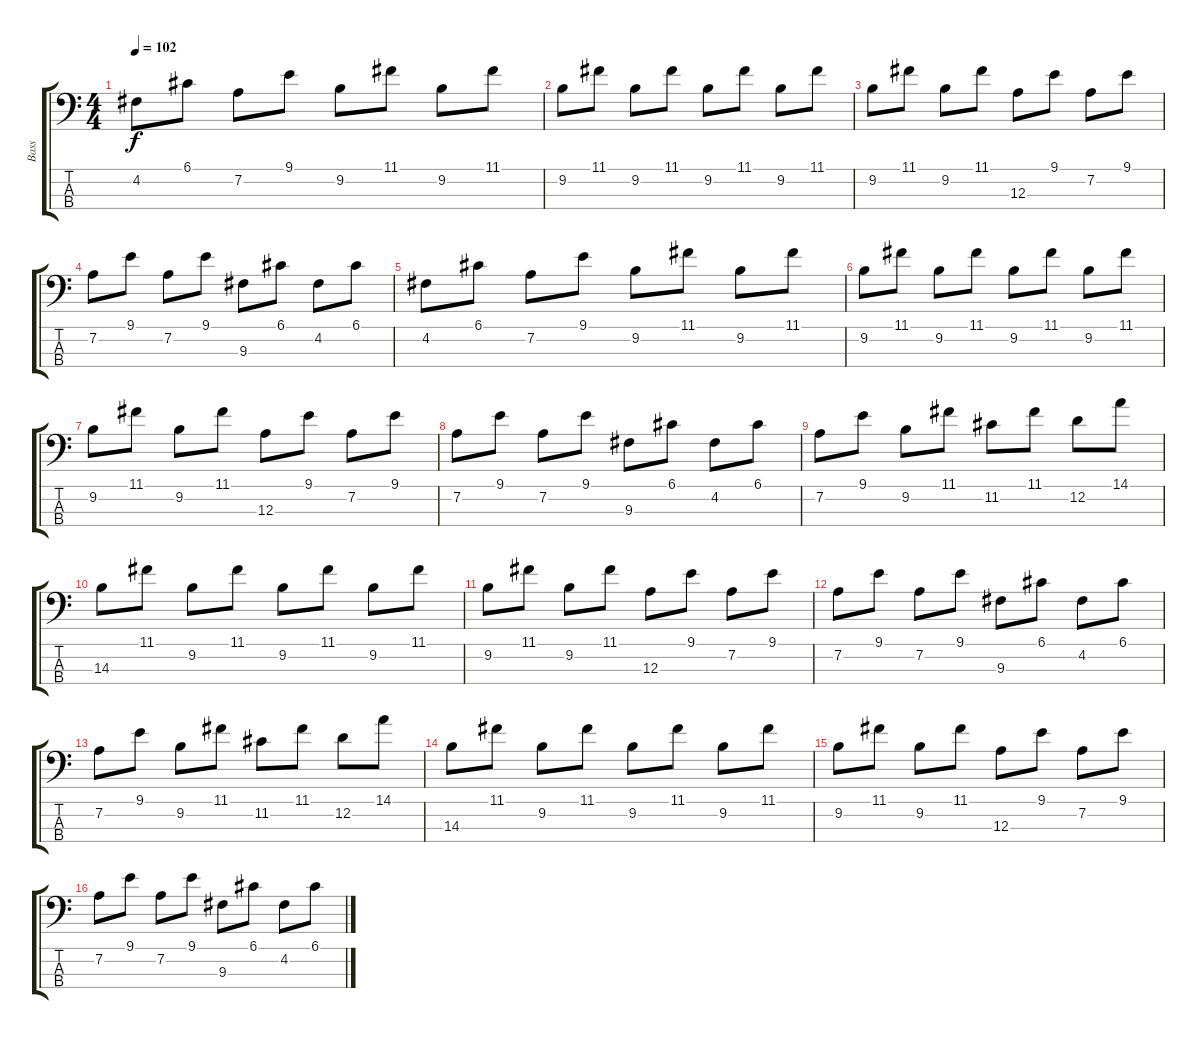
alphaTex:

\track ("Bass" "Bass") {instrument electricbassfinger}
\staff {score tabs}
\tuning (G2 D2 A1 E1) {hide}
\ts (4 4)
\tempo 102
\clef f4
\ks c
4.2.8{dy f} 6.1.8 7.2.8 9.1.8 9.2.8 11.1.8 9.2.8 11.1.8 |
9.2.8 11.1.8 9.2.8 11.1.8 9.2.8 11.1.8 9.2.8 11.1.8 |
9.2.8 11.1.8 9.2.8 11.1.8 12.3.8 9.1.8 7.2.8 9.1.8 |
7.2.8 9.1.8 7.2.8 9.1.8 9.3.8 6.1.8 4.2.8 6.1.8 |
4.2.8 6.1.8 7.2.8 9.1.8 9.2.8 11.1.8 9.2.8 11.1.8 |
9.2.8 11.1.8 9.2.8 11.1.8 9.2.8 11.1.8 9.2.8 11.1.8 |
9.2.8 11.1.8 9.2.8 11.1.8 12.3.8 9.1.8 7.2.8 9.1.8 |
7.2.8 9.1.8 7.2.8 9.1.8 9.3.8 6.1.8 4.2.8 6.1.8 |
7.2.8 9.1.8 9.2.8 11.1.8 11.2.8 11.1.8 12.2.8 14.1.8 |
14.3.8 11.1.8 9.2.8 11.1.8 9.2.8 11.1.8 9.2.8 11.1.8 |
9.2.8 11.1.8 9.2.8 11.1.8 12.3.8 9.1.8 7.2.8 9.1.8 |
7.2.8 9.1.8 7.2.8 9.1.8 9.3.8 6.1.8 4.2.8 6.1.8 |
7.2.8 9.1.8 9.2.8 11.1.8 11.2.8 11.1.8 12.2.8 14.1.8 |
14.3.8 11.1.8 9.2.8 11.1.8 9.2.8 11.1.8 9.2.8 11.1.8 |
9.2.8 11.1.8 9.2.8 11.1.8 12.3.8 9.1.8 7.2.8 9.1.8 |
7.2.8 9.1.8 7.2.8 9.1.8 9.3.8 6.1.8 4.2.8 6.1.8
